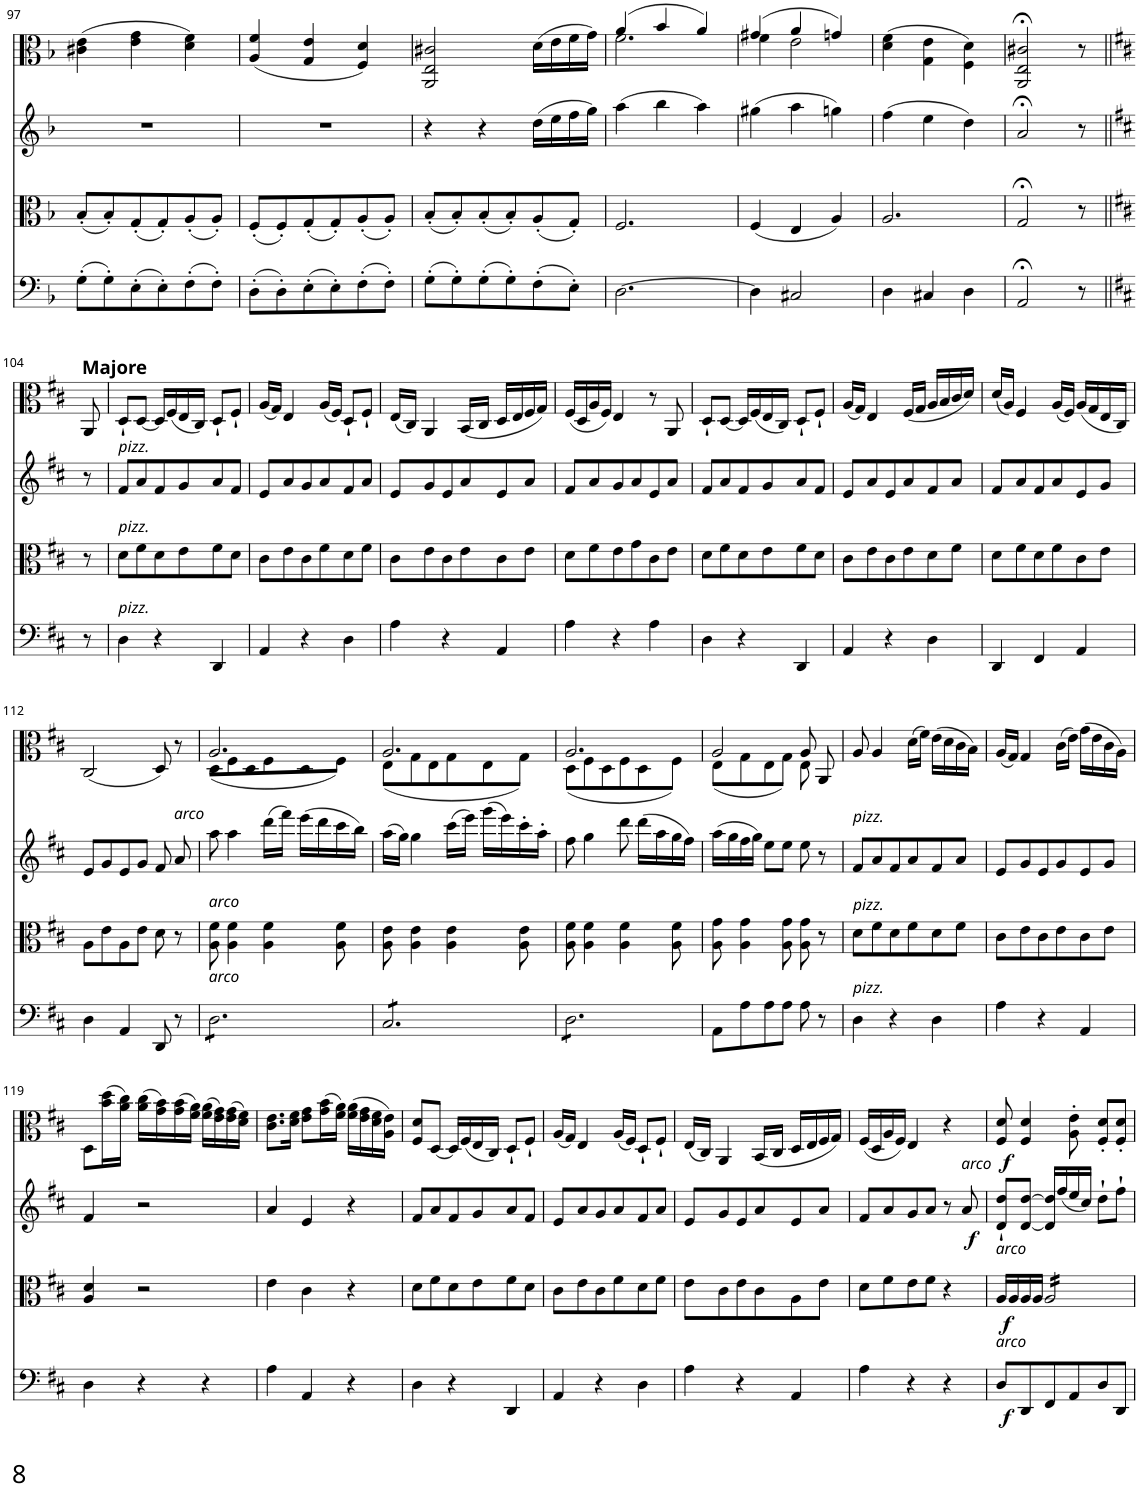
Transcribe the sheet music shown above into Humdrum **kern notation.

**kern	**dynam	**kern	**dynam	**kern	**dynam	**kern	**dynam
*part4	*part4	*part3	*part3	*part2	*part2	*part1	*part1
*staff4	*staff4	*staff3	*staff3	*staff2	*staff2	*staff1	*staff1
*I"Violoncello	*	*I"Viola	*	*I"Violin	*	*I"Viola d’amore	*
*I'Vc	*	*I'Vla	*	*I'Vln	*	*	*
!!LO:PB:g=z
*clefF4	*	*clefC3	*	*clefG2	*	*clefC3	*
*k[b-]	*	*k[b-]	*	*k[b-]	*	*k[b-]	*
*M3/4	*	*M3/4	*	*M3/4	*	*M3/4	*
=97	=97	=97	=97	=97	=97	=97	=97
(8G'\L	.	(8B-'/L	.	2.r	.	(4c#X\ 4e\	.
8G'\)	.	8B-'/)	.	.	.	.	.
(8E'\	.	(8G'/	.	.	.	4e\ 4g\	.
8E'\)	.	8G'/)	.	.	.	.	.
(8F'\	.	(8A'/	.	.	.	4d\ 4f\)	.
8F'\J)	.	8A'/J)	.	.	.	.	.
=98	=98	=98	=98	=98	=98	=98	=98
(8D'\L	.	(8F'/L	.	2.r	.	(4A/ 4f/	.
8D'\)	.	8F'/)	.	.	.	.	.
(8E'\	.	(8G'/	.	.	.	4G/ 4e/	.
8E'\)	.	8G'/)	.	.	.	.	.
(8F'\	.	(8A'/	.	.	.	4F/ 4d/)	.
8F'\J)	.	8A'/J)	.	.	.	.	.
=99	=99	=99	=99	=99	=99	=99	=99
(8G'\L	.	(8B-'/L	.	4r	.	2AA/ 2E/ 2c#X/	.
8G'\)	.	8B-'/)	.	.	.	.	.
(8G'\	.	(8B-'/	.	4r	.	.	.
8G'\)	.	8B-'/)	.	.	.	.	.
(8F'\	.	(8A'/	.	(16dd\LL	.	(16d\LL	.
.	.	.	.	16ee\	.	16e\	.
8E'\J)	.	8G'/J)	.	16ff\	.	16f\	.
.	.	.	.	16gg\JJ)	.	16g\JJ)	.
=100	=100	=100	=100	=100	=100	=100	=100
*	*	*	*	*	*	*^	*
[2.D\	.	2.F/	.	(4aa\	.	(4a/	2.f\	.
.	.	.	.	4bb-\	.	4b-/	.	.
.	.	.	.	4aa\)	.	4a/)	.	.
=101	=101	=101	=101	=101	=101	=101	=101	=101
4D\]	.	(4F/	.	(4gg#X\	.	(4g#X/	4f\	.
2C#X/	.	4E/	.	4aa\	.	4a/	2e\	.
.	.	4A/)	.	4ggn\)	.	4gn/)	.	.
*	*	*	*	*	*	*v	*v	*
=102	=102	=102	=102	=102	=102	=102	=102
4D\	.	2.A/	.	(4ff\	.	(4d\ 4f\	.
4C#X/	.	.	.	4ee\	.	4G\ 4e\	.
4D\	.	.	.	4dd\)	.	4F\ 4d\)	.
=103	=103	=103	=103	=103	=103	=103	=103
2AA;</	.	2G;</	.	2a;</	.	2AA/;< 2E/;< 2c#X/;<	.
8r	.	8r	.	8r	.	8r	.
!!LO:LB:g=z
=104||	=104||	=104||	=104||	=104||	=104||	=104||	=104||
*k[f#c#]	*	*k[f#c#]	*	*k[f#c#]	*	*k[f#c#]	*
!	!	!	!	!	!	!LO:TX:a:B:t=Majore	!
8r	.	8r	.	8r	.	8AA/	.
=105	=105	=105	=105	=105	=105	=105	=105
!	!	!	!	!LO:TX:a:i:t=pizz.	!	!	!
!	!	!LO:TX:a:i:t=pizz.	!	!	!	!	!
!LO:TX:a:i:t=pizz.	!	!	!	!	!	!	!
4D\	.	8d\L	.	8f#/L	.	8D`/L	.
.	.	8f#\	.	8a/	.	[8D/J	.
4r	.	8d\	.	8f#/	.	16D/LL]	.
.	.	.	.	.	.	(16F#/	.
.	.	8e\	.	8g/	.	16E/	.
.	.	.	.	.	.	16C#/JJ)	.
4DD/	.	8f#\	.	8a/	.	8D`/L	.
.	.	8d\J	.	8f#/J	.	8F#`/J	.
=106	=106	=106	=106	=106	=106	=106	=106
4AA/	.	8c#\L	.	8e/L	.	(16A/LL	.
.	.	.	.	.	.	16G/JJ)	.
.	.	8e\	.	8a/	.	4E/	.
4r	.	8c#\	.	8g/	.	.	.
.	.	8f#\	.	8a/	.	(16A/LL	.
.	.	.	.	.	.	16F#/JJ)	.
4D\	.	8d\	.	8f#/	.	8D`/L	.
.	.	8f#\J	.	8a/J	.	8F#`/J	.
=107	=107	=107	=107	=107	=107	=107	=107
4A\	.	8c#\L	.	8e/L	.	(16E/LL	.
.	.	.	.	.	.	16C#/JJ)	.
.	.	8e\	.	8g/	.	4AA/	.
4r	.	8c#\	.	8e/	.	.	.
.	.	8e\	.	8a/	.	(16BB/LL	.
.	.	.	.	.	.	16C#/JJ	.
4AA/	.	8c#\	.	8e/	.	16D/LL	.
.	.	.	.	.	.	16E/	.
.	.	8e\J	.	8a/J	.	16F#/	.
.	.	.	.	.	.	16G/JJ)	.
=108	=108	=108	=108	=108	=108	=108	=108
4A\	.	8d\L	.	8f#/L	.	(16F#/LL	.
.	.	.	.	.	.	16D/	.
.	.	8f#\	.	8a/	.	16A/	.
.	.	.	.	.	.	16F#/JJ)	.
4r	.	8e\	.	8g/	.	4E/	.
.	.	8g\	.	8a/	.	.	.
4A\	.	8c#\	.	8e/	.	8r	.
.	.	8e\J	.	8a/J	.	8AA/	.
=109	=109	=109	=109	=109	=109	=109	=109
4D\	.	8d\L	.	8f#/L	.	8D`/L	.
.	.	8f#\	.	8a/	.	[8D/J	.
4r	.	8d\	.	8f#/	.	16D/LL]	.
.	.	.	.	.	.	(16F#/	.
.	.	8e\	.	8g/	.	16E/	.
.	.	.	.	.	.	16C#/JJ)	.
4DD/	.	8f#\	.	8a/	.	8D`/L	.
.	.	8d\J	.	8f#/J	.	8F#`/J	.
=110	=110	=110	=110	=110	=110	=110	=110
4AA/	.	8c#\L	.	8e/L	.	(16A/LL	.
.	.	.	.	.	.	16G/JJ)	.
.	.	8e\	.	8a/	.	4E/	.
4r	.	8c#\	.	8e/	.	.	.
.	.	8e\	.	8a/	.	(16F#/LL	.
.	.	.	.	.	.	16G/JJ	.
4D\	.	8d\	.	8f#/	.	16A/LL	.
.	.	.	.	.	.	16B/	.
.	.	8f#\J	.	8a/J	.	16c#/	.
.	.	.	.	.	.	16d/JJ)	.
=111	=111	=111	=111	=111	=111	=111	=111
4DD/	.	8d\L	.	8f#/L	.	(16d/LL	.
.	.	.	.	.	.	16A/JJ)	.
.	.	8f#\	.	8a/	.	4F#/	.
4FF#/	.	8d\	.	8f#/	.	.	.
.	.	8f#\	.	8a/	.	(16A/LL	.
.	.	.	.	.	.	16F#/JJ)	.
4AA/	.	8c#\	.	8e/	.	(16A/LL	.
.	.	.	.	.	.	16G/	.
.	.	8e\J	.	8g/J	.	16E/	.
.	.	.	.	.	.	16C#/JJ)	.
!!LO:LB:g=z
=112	=112	=112	=112	=112	=112	=112	=112
4D\	.	8A\L	.	8e/L	.	(2C#/	.
.	.	8e\	.	8g/	.	.	.
4AA/	.	8A\	.	8e/	.	.	.
.	.	8e\J	.	8g/J	.	.	.
8DD/	.	8d\	.	8f#/	.	8D/)	.
!	!	!	!	!LO:TX:a:i:t=arco	!	!	!
8r	.	8r	.	8a/	.	8r	.
=113	=113	=113	=113	=113	=113	=113	=113
*	*	*	*	*	*	*^	*
!	!	!LO:TX:a:i:t=arco	!	!	!	!	!	!
!LO:TX:a:i:t=arco	!	!	!	!	!	!	!	!
*tremolo	*	*	*	*	*	*	*	*
8D\L	.	8A\ 8f#\	.	8aa\	.	2.A/	(8D\L	.
8D\	.	4A\ 4f#\	.	4aa\	.	.	8F#\	.
8D\	.	.	.	.	.	.	8D\	.
8D\	.	4A\ 4f#\	.	(16ddd\LL	.	.	8F#\	.
.	.	.	.	16fff#\JJ)	.	.	.	.
8D\	.	.	.	(16eee\LL	.	.	8D\	.
.	.	.	.	16ddd\	.	.	.	.
8D\J	.	8A\ 8f#\	.	16ccc#\	.	.	8F#\J)	.
.	.	.	.	16bb\JJ)	.	.	.	.
=114	=114	=114	=114	=114	=114	=114	=114	=114
8C#/L	.	8A\ 8e\	.	(16aa\LL	.	2.A/	(8E\L	.
.	.	.	.	16gg\JJ)	.	.	.	.
8C#/	.	4A\ 4e\	.	4gg\	.	.	8G\	.
8C#/	.	.	.	.	.	.	8E\	.
8C#/	.	4A\ 4e\	.	(16ccc#\LL	.	.	8G\	.
.	.	.	.	16eee\JJ)	.	.	.	.
8C#/	.	.	.	(16ggg\LL	.	.	8E\	.
.	.	.	.	16eee\)	.	.	.	.
8C#/J	.	8A\ 8e\	.	16ccc#'\	.	.	8G\J)	.
.	.	.	.	16aa'\JJ	.	.	.	.
=115	=115	=115	=115	=115	=115	=115	=115	=115
8D\L	.	8A\ 8f#\	.	8ff#\	.	2.A/	(8D\L	.
8D\	.	4A\ 4f#\	.	4gg\	.	.	8F#\	.
8D\	.	.	.	.	.	.	8D\	.
8D\	.	4A\ 4f#\	.	8ddd\	.	.	8F#\	.
8D\	.	.	.	(16ddd\LL	.	.	8D\	.
.	.	.	.	16aa\	.	.	.	.
8D\J	.	8A\ 8f#\	.	16gg\	.	.	8F#\J)	.
*Xtremolo	*	*	*	*	*	*	*	*
.	.	.	.	16ff#\JJ)	.	.	.	.
=116	=116	=116	=116	=116	=116	=116	=116	=116
8AA\L	.	8A\ 8g\	.	(16aa\LL	.	2A/	(8E\L	.
.	.	.	.	16gg\	.	.	.	.
8A\	.	4A\ 4g\	.	16ff#\	.	.	8G\	.
.	.	.	.	16gg\JJ)	.	.	.	.
8A\	.	.	.	8ee\L	.	.	8E\	.
8A\J	.	8A\ 8g\	.	8ee\J	.	.	8G\J)	.
8A\	.	8A\ 8g\	.	8ee\	.	8A/	8E\	.
8r	.	8r	.	8r	.	8AA/	8ryy	.
=117	=117	=117	=117	=117	=117	=117	=117	=117
!	!	!	!	!LO:TX:a:i:t=pizz.	!	!	!	!
!	!	!LO:TX:a:i:t=pizz.	!	!	!	!	!	!
!LO:TX:a:i:t=pizz.	!	!	!	!	!	!	!	!
*	*	*	*	*	*	*v	*v	*
4D\	.	8d\L	.	8f#/L	.	8A/	.
.	.	8f#\	.	8a/	.	4A/	.
4r	.	8d\	.	8f#/	.	.	.
.	.	8f#\	.	8a/	.	(16d\LL	.
.	.	.	.	.	.	16f#\JJ)	.
4D\	.	8d\	.	8f#/	.	(16e\LL	.
.	.	.	.	.	.	16d\	.
.	.	8f#\J	.	8a/J	.	16c#\	.
.	.	.	.	.	.	16B\JJ)	.
=118	=118	=118	=118	=118	=118	=118	=118
4A\	.	8c#\L	.	8e/L	.	(16A/LL	.
.	.	.	.	.	.	16G/JJ)	.
.	.	8e\	.	8g/	.	4G/	.
4r	.	8c#\	.	8e/	.	.	.
.	.	8e\	.	8g/	.	(16c#\LL	.
.	.	.	.	.	.	16e\JJ)	.
4AA/	.	8c#\	.	8e/	.	(16g\LL	.
.	.	.	.	.	.	16e\	.
.	.	8e\J	.	8g/J	.	16c#\	.
.	.	.	.	.	.	16A\JJ)	.
!!LO:LB:g=z
=119	=119	=119	=119	=119	=119	=119	=119
4D\	.	4A/ 4d/	.	4f#/	.	8D\L	.
.	.	.	.	.	.	(16b\ 16dd\L	.
.	.	.	.	.	.	16a\ 16cc#\JJ)	.
4r	.	2r	.	2r	.	(16a\ 16cc#\LL	.
.	.	.	.	.	.	16g\ 16b\)	.
.	.	.	.	.	.	(16g\ 16b\	.
.	.	.	.	.	.	16f#\ 16a\JJ)	.
4r	.	.	.	.	.	(16f#\ 16a\LL	.
.	.	.	.	.	.	16e\ 16g\)	.
.	.	.	.	.	.	(16e\ 16g\	.
.	.	.	.	.	.	16d\ 16f#\JJ)	.
=120	=120	=120	=120	=120	=120	=120	=120
4A\	.	4e\	.	4a/	.	8.c#\ 8.e\L	.
.	.	.	.	.	.	16d\ 16f#\Jk	.
4AA/	.	4c#\	.	4e/	.	8e\ 8g\L	.
.	.	.	.	.	.	(16g\ 16b\L	.
.	.	.	.	.	.	16f#\ 16a\JJ)	.
4r	.	4r	.	4r	.	(16f#\ 16a\LL	.
.	.	.	.	.	.	16e\ 16g\	.
.	.	.	.	.	.	16d\ 16f#\	.
.	.	.	.	.	.	16A\ 16e\JJ)	.
=121	=121	=121	=121	=121	=121	=121	=121
4D\	.	8d\L	.	8f#/L	.	8F#/ 8d/L	.
.	.	8f#\	.	8a/	.	[8D/J	.
4r	.	8d\	.	8f#/	.	16D/LL]	.
.	.	.	.	.	.	(16F#/	.
.	.	8e\	.	8g/	.	16E/	.
.	.	.	.	.	.	16C#/JJ)	.
4DD/	.	8f#\	.	8a/	.	8D`/L	.
.	.	8d\J	.	8f#/J	.	8F#`/J	.
=122	=122	=122	=122	=122	=122	=122	=122
4AA/	.	8c#\L	.	8e/L	.	(16A/LL	.
.	.	.	.	.	.	16G/JJ)	.
.	.	8e\	.	8a/	.	4E/	.
4r	.	8c#\	.	8g/	.	.	.
.	.	8f#\	.	8a/	.	(16A/LL	.
.	.	.	.	.	.	16F#/JJ)	.
4D\	.	8d\	.	8f#/	.	8D`/L	.
.	.	8f#\J	.	8a/J	.	8F#`/J	.
=123	=123	=123	=123	=123	=123	=123	=123
4A\	.	8e\L	.	8e/L	.	(16E/LL	.
.	.	.	.	.	.	16C#/JJ)	.
.	.	8c#\	.	8g/	.	4AA/	.
4r	.	8e\	.	8e/	.	.	.
.	.	8c#\	.	8a/	.	(16BB/LL	.
.	.	.	.	.	.	16C#/JJ	.
4AA/	.	8A\	.	8e/	.	16D/LL	.
.	.	.	.	.	.	16E/	.
.	.	8e\J	.	8a/J	.	16F#/	.
.	.	.	.	.	.	16G/JJ)	.
=124	=124	=124	=124	=124	=124	=124	=124
4A\	.	8d\L	.	8f#/L	.	(16F#/LL	.
.	.	.	.	.	.	16D/	.
.	.	8f#\	.	8a/	.	16A/	.
.	.	.	.	.	.	16F#/JJ)	.
4r	.	8e\	.	8g/	.	4E/	.
.	.	8f#\J	.	8a/J	.	.	.
4r	.	4r	.	8r	.	4r	.
!	!	!	!	!LO:TX:a:i:t=arco	!	!	!
!	!	!	!	!	!LO:DY:b	!	!
.	.	.	.	8a/	f	.	.
=125	=125	=125	=125	=125	=125	=125	=125
!	!	!LO:TX:a:i:t=arco	!	!	!	!	!
!LO:TX:a:i:t=arco	!	!	!	!	!	!	!
!	!LO:DY:b	!	!LO:DY:b	!	!	!	!LO:DY:b
8D/L	f	16A/LL	f	8d/` 8dd/`L	.	8F#/ 8d/	f
.	.	16A/	.	.	.	.	.
8DD/	.	16A/	.	[8d/ [8dd/J	.	4F#/ 4d/	.
.	.	16A/JJ	.	.	.	.	.
*	*	*tremolo	*	*	*	*	*
8FF#/	.	16A/LL	.	16d/] 16dd/]LL	.	.	.
.	.	16A/	.	(16ff#/	.	.	.
8AA/	.	16A/	.	16ee/	.	8A\' 8e\'	.
.	.	16A/	.	16cc#/JJ)	.	.	.
8D/	.	16A/	.	8dd`\L	.	8F#/' 8d/'L	.
.	.	16A/	.	.	.	.	.
8DD/J	.	16A/	.	8ff#`\J	.	8F#/' 8d/'J	.
.	.	16A/JJ	.	.	.	.	.
*	*	*Xtremolo	*	*	*	*	*
=	=	=	=	=	=	=	=
*-	*-	*-	*-	*-	*-	*-	*-
